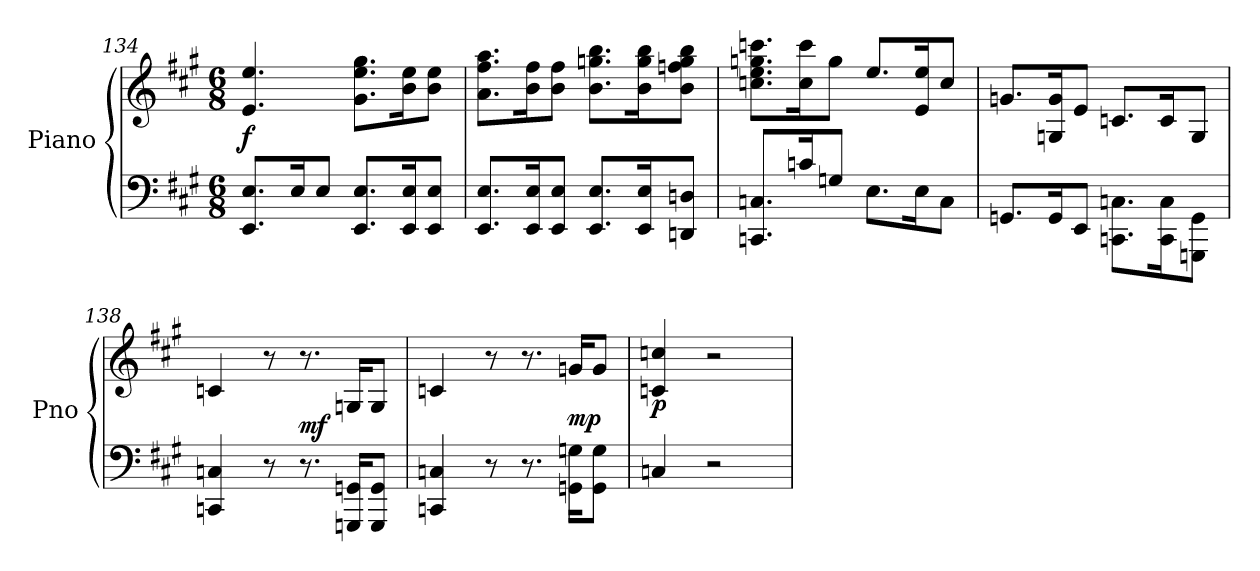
**kern	**kern	**dynam
*part1	*part1	*part1
*staff2	*staff1	*staff1/2
*I"Piano	*	*
*I'Pno	*	*
*clefF4	*clefG2	*
*k[f#c#g#]	*k[f#c#g#]	*
*M6/8	*M6/8	*
=134	=134	=134
!	!	!LO:DY:a=2
8.EE/ 8.E/L	4.e/ 4.ee/	f
16E/K	.	.
8E/J	.	.
8.EE/ 8.E/L	8.g#\ 8.ee\ 8.gg#\L	.
16EE/ 16E/K	16b\ 16ee\K	.
8EE/ 8E/J	8b\ 8ee\J	.
=135	=135	=135
8.EE/ 8.E/L	8.a\ 8.ff#\ 8.aa\L	.
16EE/ 16E/K	16b\ 16ff#\K	.
8EE/ 8E/J	8b\ 8ff#\J	.
8.EE/ 8.E/L	8.b\ 8.ggn\ 8.bb\L	.
16EE/ 16E/K	16b\ 16gg\ 16bb\K	.
8DDn/ 8Dn/J	8b\ 8ffn\ 8gg\ 8bb\J	.
=136	=136	=136
8.CCn/ 8.Cn/L	8.ccn\ 8.ee\ 8.ggn\ 8.cccn\L	.
16cn/K	16cc\ 16ccc\K	.
8Gn/J	8gg\J	.
8.E\L	8.ee/L	.
16E\K	16e/ 16ee/K	.
8C\J	8cc/J	.
!!LO:LB:g=z
=137	=137	=137
8.GGn/L	8.gn/L	.
16GG/K	16Gn/ 16g/K	.
8EE/J	8e/J	.
8.CCn\ 8.Cn\L	8.cn/L	.
16CC\ 16C\K	16c/K	.
8GGGn\ 8GG\J	8G/J	.
=138	=138	=138
4CCn/ 4Cn/	4cn/	.
8r	8r	.
!	!	!LO:DY:a=2
8.r	8.r	mf
16GGGn/ 16GGn/KL	16Gn/KL	.
8GGG/ 8GG/J	8G/J	.
=139	=139	=139
4CCn/ 4Cn/	4cn/	.
8r	8r	.
8.r	8.r	.
!	!	!LO:DY:a=2
16GGn\ 16Gn\KL	16gn/KL	mp
8GG\ 8G\J	8g/J	.
=140	=140	=140
!	!	!LO:DY:b
4Cn/	4cn/ 4ccn/	p
2r	2r	.
=	=	=
*-	*-	*-
